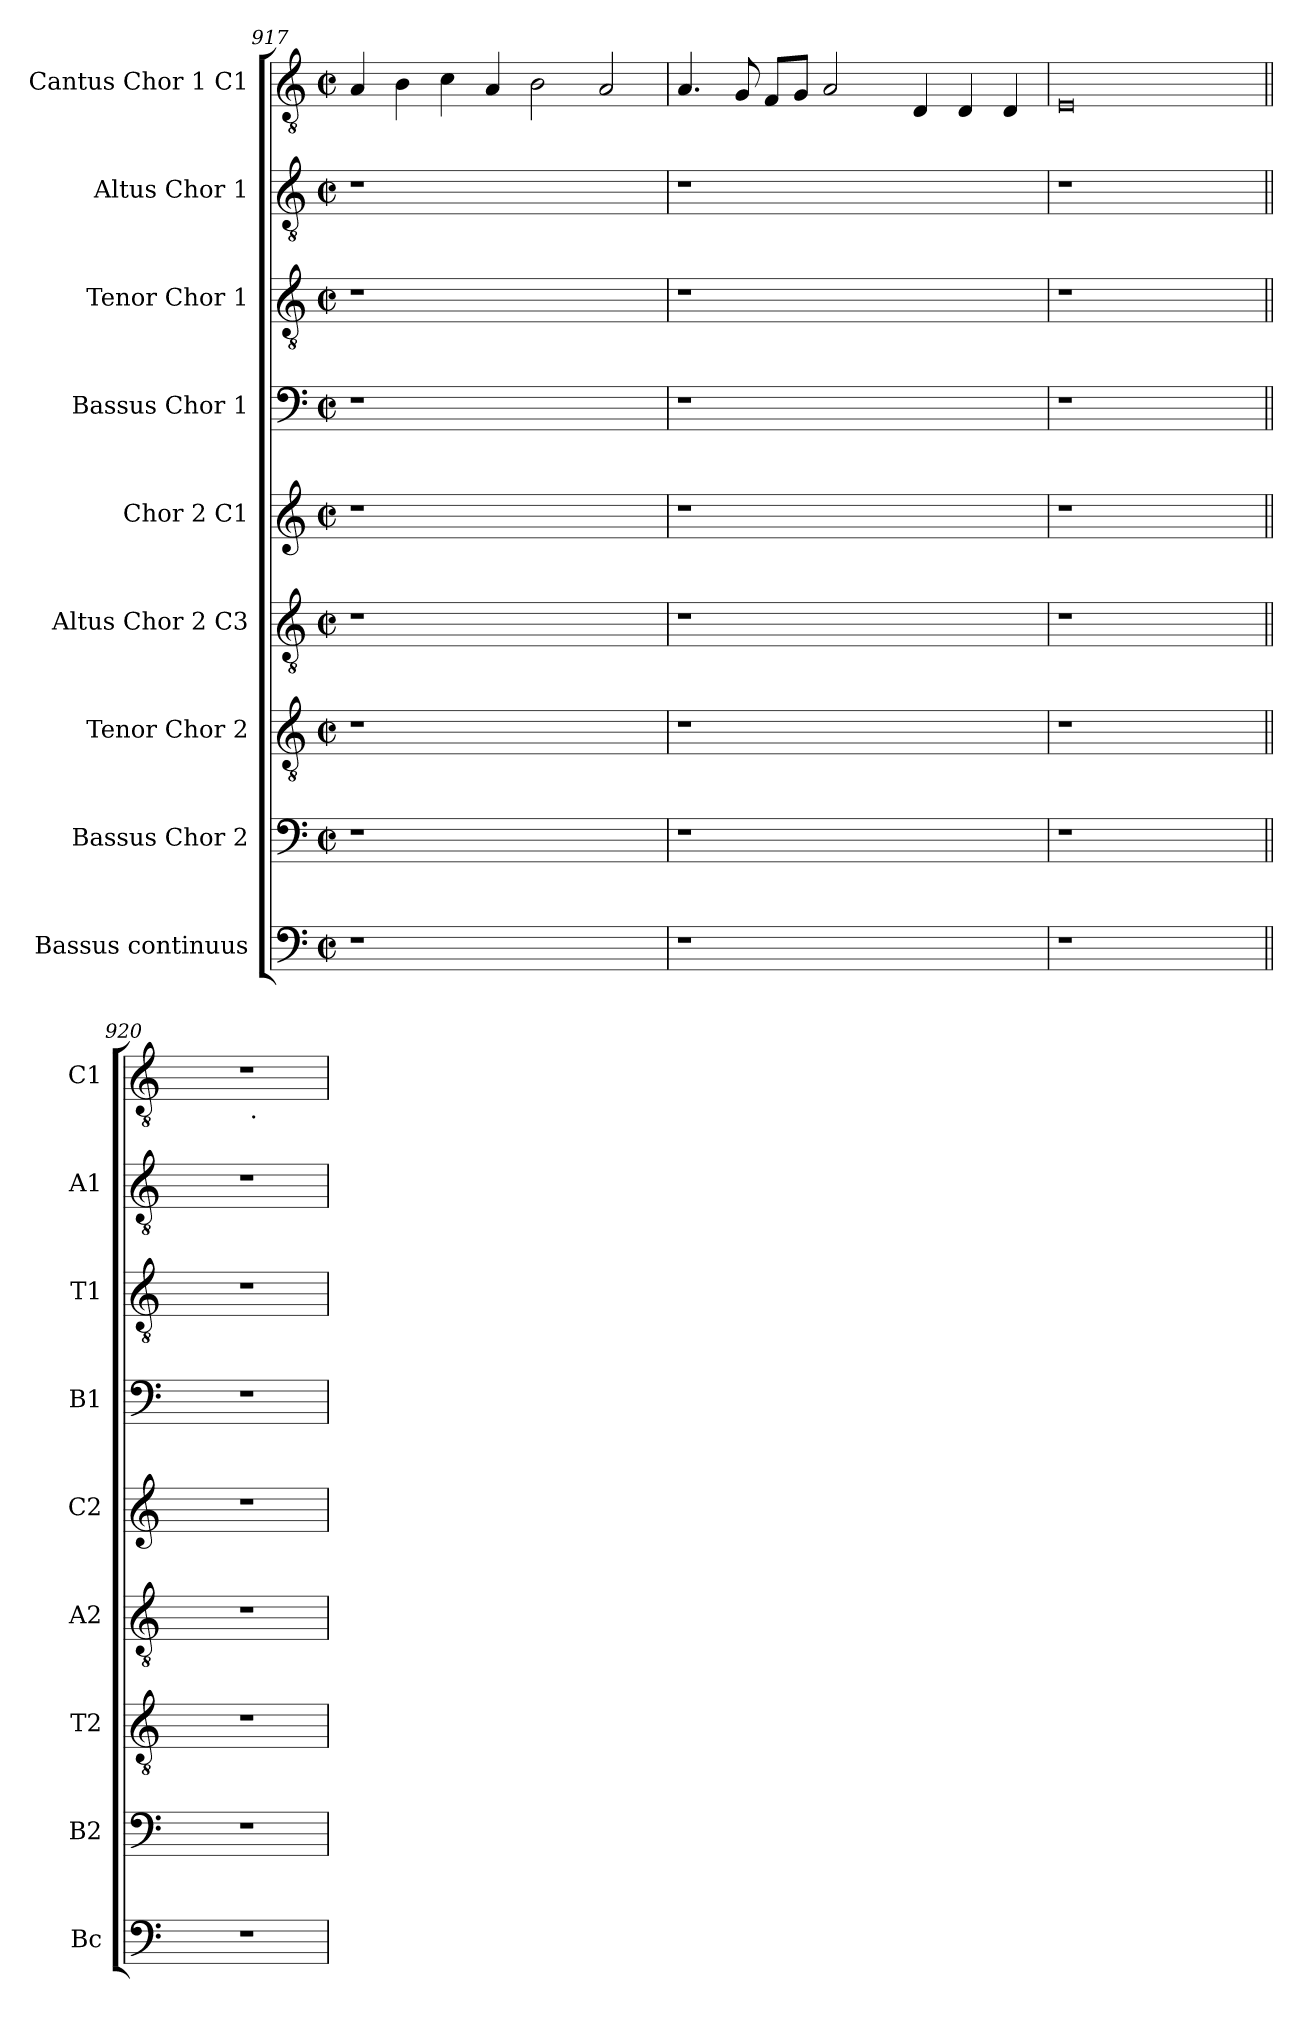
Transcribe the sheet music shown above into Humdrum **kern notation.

**kern	**kern	**kern	**kern	**kern	**kern	**kern	**kern	**kern
*part9	*part8	*part7	*part6	*part5	*part4	*part3	*part2	*part1
*staff9	*staff8	*staff7	*staff6	*staff5	*staff4	*staff3	*staff2	*staff1
*I"Bassus continuus	*I"Bassus Chor 2	*I"Tenor Chor 2	*I"Altus Chor 2 C3	*I"Chor 2 C1	*I"Bassus Chor 1	*I"Tenor Chor 1	*I"Altus Chor 1	*I"Cantus Chor 1 C1
*I'Bc	*I'B2	*I'T2	*I'A2	*I'C2	*I'B1	*I'T1	*I'A1	*I'C1
*clefF4	*clefF4	*clefGv2	*clefGv2	*clefG2	*clefF4	*clefGv2	*clefGv2	*clefGv2
*ITrd7c12	*	*	*	*	*	*	*	*
*k[]	*k[]	*k[]	*k[]	*k[]	*k[]	*k[]	*k[]	*k[]
*C:	*C:	*C:	*C:	*C:	*C:	*C:	*C:	*C:
*M2/2	*M2/2	*M2/2	*M2/2	*M2/2	*M2/2	*M2/2	*M2/2	*M2/2
*met(c|)	*met(c|)	*met(c|)	*met(c|)	*met(c|)	*met(c|)	*met(c|)	*met(c|)	*met(c|)
=917	=917	=917	=917	=917	=917	=917	=917	=917
1r	1r	1r	1r	1r	1r	1r	1r	4A/
.	.	.	.	.	.	.	.	4B\
.	.	.	.	.	.	.	.	4c\
.	.	.	.	.	.	.	.	4A/
1ryy	1ryy	1ryy	1ryy	1ryy	1ryy	1ryy	1ryy	2B\
.	.	.	.	.	.	.	.	2A/
!!LO:LB:g=z
=918	=918	=918	=918	=918	=918	=918	=918	=918
1r	1r	1r	1r	1r	1r	1r	1r	4.A/
.	.	.	.	.	.	.	.	8G/
.	.	.	.	.	.	.	.	8F/L
.	.	.	.	.	.	.	.	8G/J
.	.	.	.	.	.	.	.	2A/
1ryy	1ryy	1ryy	1ryy	1ryy	1ryy	1ryy	1ryy	.
.	.	.	.	.	.	.	.	4D/
.	.	.	.	.	.	.	.	4D/
.	.	.	.	.	.	.	.	4D/
=919	=919	=919	=919	=919	=919	=919	=919	=919
1r	1r	1r	1r	1r	1r	1r	1r	0E
1ryy	1ryy	1ryy	1ryy	1ryy	1ryy	1ryy	1ryy	.
=920||	=920||	=920||	=920||	=920||	=920||	=920||	=920||	=920||
*	*	*	*	*	*	*	*	*^
1r	1r	1r	1r	1r	1r	1r	1r	1r	2ryy
!	!	!	!	!	!	!	!	!	!LO:TX:b:t=.
.	.	.	.	.	.	.	.	.	2ryy
*	*	*	*	*	*	*	*	*v	*v
=	=	=	=	=	=	=	=	=
*-	*-	*-	*-	*-	*-	*-	*-	*-
